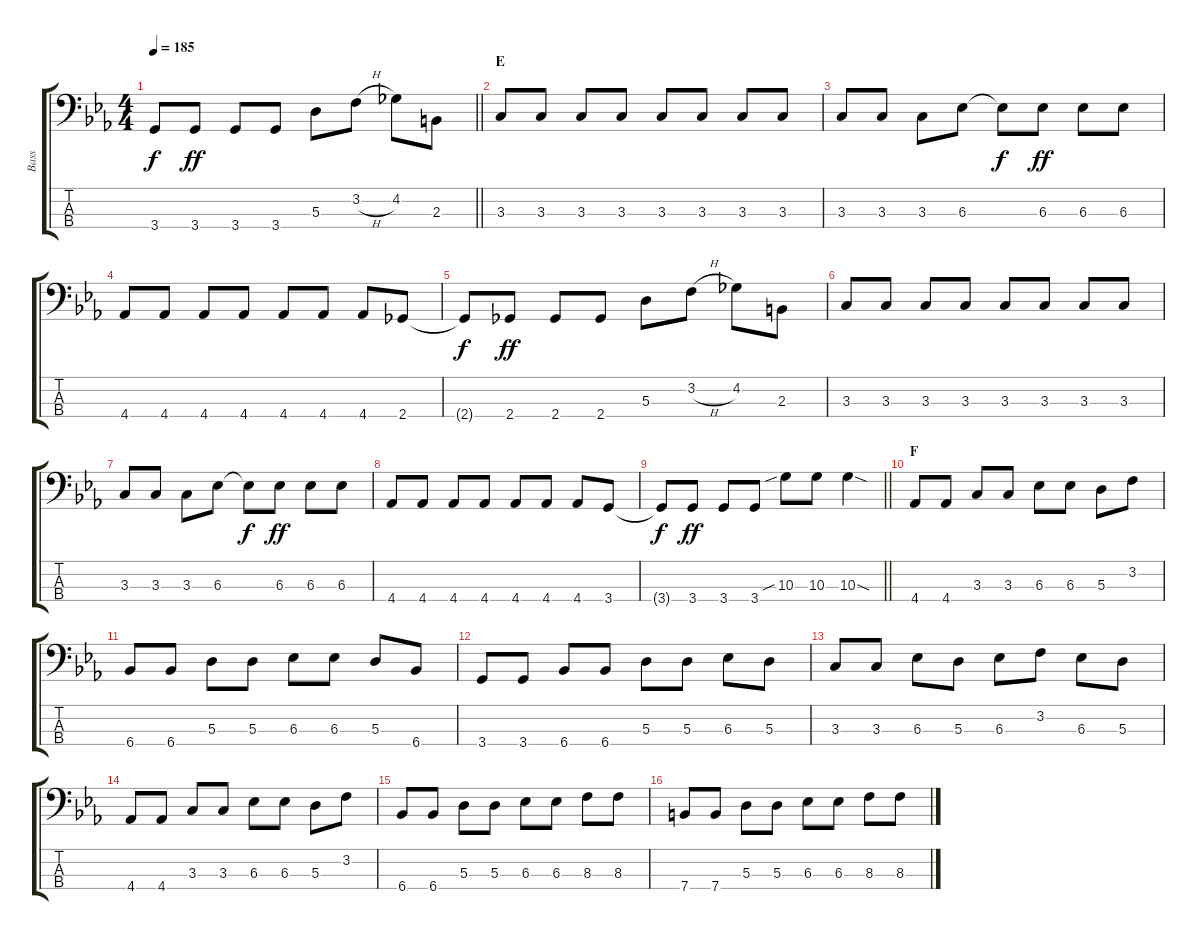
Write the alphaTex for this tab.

\track ("Bass" "Bass") {instrument electricbasspick}
\staff {score tabs}
\tuning (G2 D2 A1 E1) {hide}
\ts (4 4)
\tempo 185
\clef f4
\barLineRight lightlight
\ks eb
3.4{t}.8{dy f} 3.4.8{dy ff} 3.4.8 3.4.8 5.3.8 3.2{h}.8 4.2.8 2.3.8 |
\section ("" "E")
3.3.8 3.3.8 3.3.8 3.3.8 3.3.8 3.3.8 3.3.8 3.3.8 |
3.3.8 3.3.8 3.3.8 6.3.8 6.3{t}.8{dy f} 6.3.8{dy ff} 6.3.8 6.3.8 |
4.4.8 4.4.8 4.4.8 4.4.8 4.4.8 4.4.8 4.4.8 2.4.8 |
2.4{t}.8{dy f} 2.4.8{dy ff} 2.4.8 2.4.8 5.3.8 3.2{h}.8 4.2.8 2.3.8 |
3.3.8 3.3.8 3.3.8 3.3.8 3.3.8 3.3.8 3.3.8 3.3.8 |
3.3.8 3.3.8 3.3.8 6.3.8 6.3{t}.8{dy f} 6.3.8{dy ff} 6.3.8 6.3.8 |
4.4.8 4.4.8 4.4.8 4.4.8 4.4.8 4.4.8 4.4.8 3.4.8 |
\barLineRight lightlight
3.4{t}.8{dy f} 3.4.8{dy ff} 3.4.8 3.4.8 10.3{sib}.8 10.3.8 10.3{sod}.4 |
\section ("" "F")
4.4.8 4.4.8 3.3.8 3.3.8 6.3.8 6.3.8 5.3.8 3.2.8 |
6.4.8 6.4.8 5.3.8 5.3.8 6.3.8 6.3.8 5.3.8 6.4.8 |
3.4.8 3.4.8 6.4.8 6.4.8 5.3.8 5.3.8 6.3.8 5.3.8 |
3.3.8 3.3.8 6.3.8 5.3.8 6.3.8 3.2.8 6.3.8 5.3.8 |
4.4.8 4.4.8 3.3.8 3.3.8 6.3.8 6.3.8 5.3.8 3.2.8 |
6.4.8 6.4.8 5.3.8 5.3.8 6.3.8 6.3.8 8.3.8 8.3.8 |
7.4.8 7.4.8 5.3.8 5.3.8 6.3.8 6.3.8 8.3.8 8.3.8
